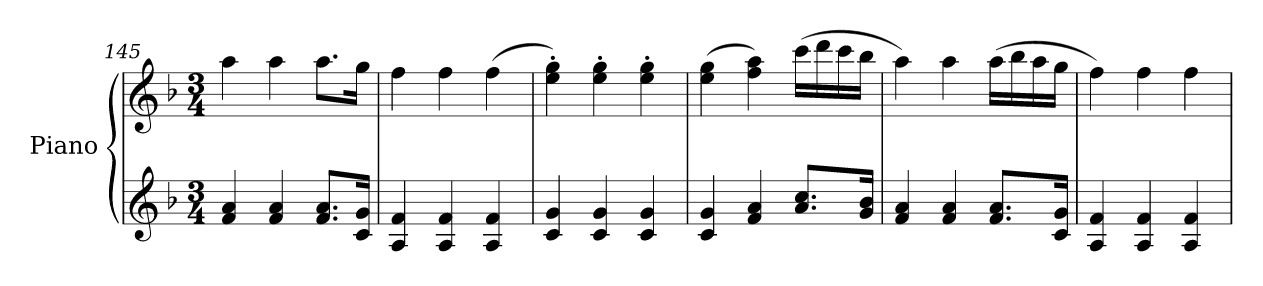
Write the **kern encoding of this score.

**kern	**kern
*part1	*part1
*staff2	*staff1
*I"Piano	*
*I'Pno.	*
!!LO:PB:g=z
*clefG2	*clefG2
*k[b-]	*k[b-]
*M3/4	*M3/4
=145	=145
4f/ 4a/	4aa\
4f/ 4a/	4aa\
8.f/ 8.a/L	8.aa\L
16c/ 16g/Jk	16gg\Jk
=146	=146
4A/ 4f/	4ff\
4A/ 4f/	4ff\
4A/ 4f/	(>4ff\
=147	=147
4c/ 4g/	4ee\' 4gg\')
4c/ 4g/	4ee\' 4gg\'
4c/ 4g/	4ee\' 4gg\'
=148	=148
4c/ 4g/	(>4ee\ 4gg\
4f/ 4a/	4ff\ 4aa\)
8.a/ 8.cc/L	(>16ccc\LL
.	16ddd\
.	16ccc\
16g/ 16b-/Jk	16bb-\JJ
=149	=149
4f/ 4a/	4aa\)
4f/ 4a/	4aa\
8.f/ 8.a/L	(>16aa\LL
.	16bb-\
.	16aa\
16c/ 16g/Jk	16gg\JJ
=150	=150
4A/ 4f/	4ff\)
4A/ 4f/	4ff\
4A/ 4f/	4ff\
=	=
*-	*-
